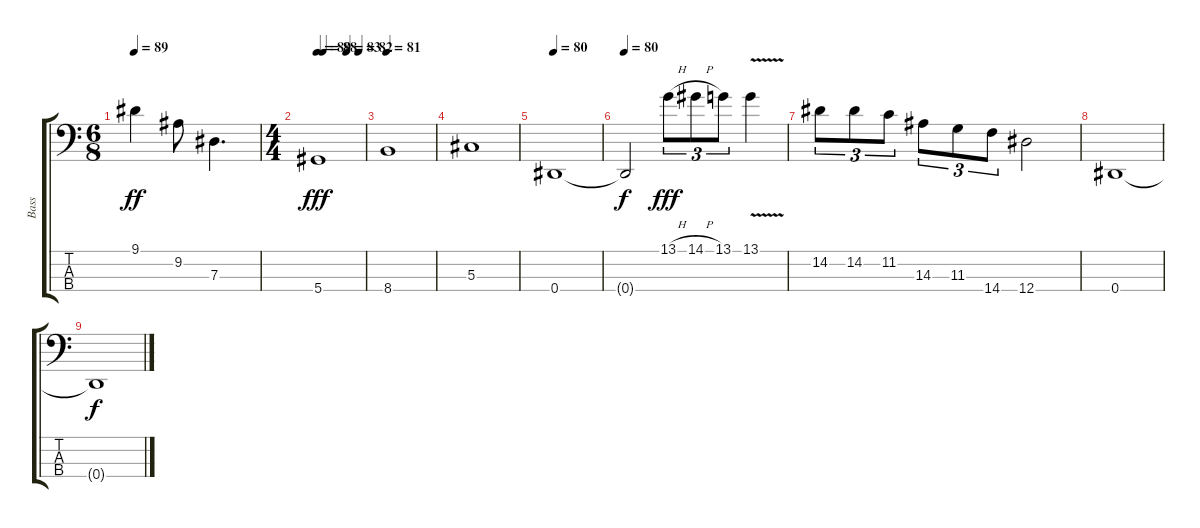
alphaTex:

\track ("Bass" "Bass") {instrument electricbassfinger}
\staff {score tabs}
\tuning (Gb2 Db2 Ab1 Eb1) {hide}
\ts (6 8)
\tempo 89
\clef f4
\ks c
9.1.4{dy ff} 9.2.8 7.3.4{d} |
\ts (4 4)
\tempo 89
\tempo (88 0.125)
\tempo (83 0.625)
\tempo (82 0.875)
5.4.1{dy fff} |
\tempo 81
8.4.1 |
5.3.1 |
\tempo 80
0.4.1 |
\tempo 80
0.4{t}.2{dy f} 13.1{h}.8{tu (3 2) dy fff volume 12} 14.1{h}.8{tu (3 2)} 13.1.8{tu (3 2)} 13.1{v}.4 |
14.2.8{tu (3 2) volume 11} 14.2.8{tu (3 2) volume 11} 11.2.8{tu (3 2) volume 10} 14.3.8{tu (3 2)} 11.3.8{tu (3 2)} 14.4.8{tu (3 2)} 12.4.2 |
0.4.1 |
0.4{t}.1{dy f}
